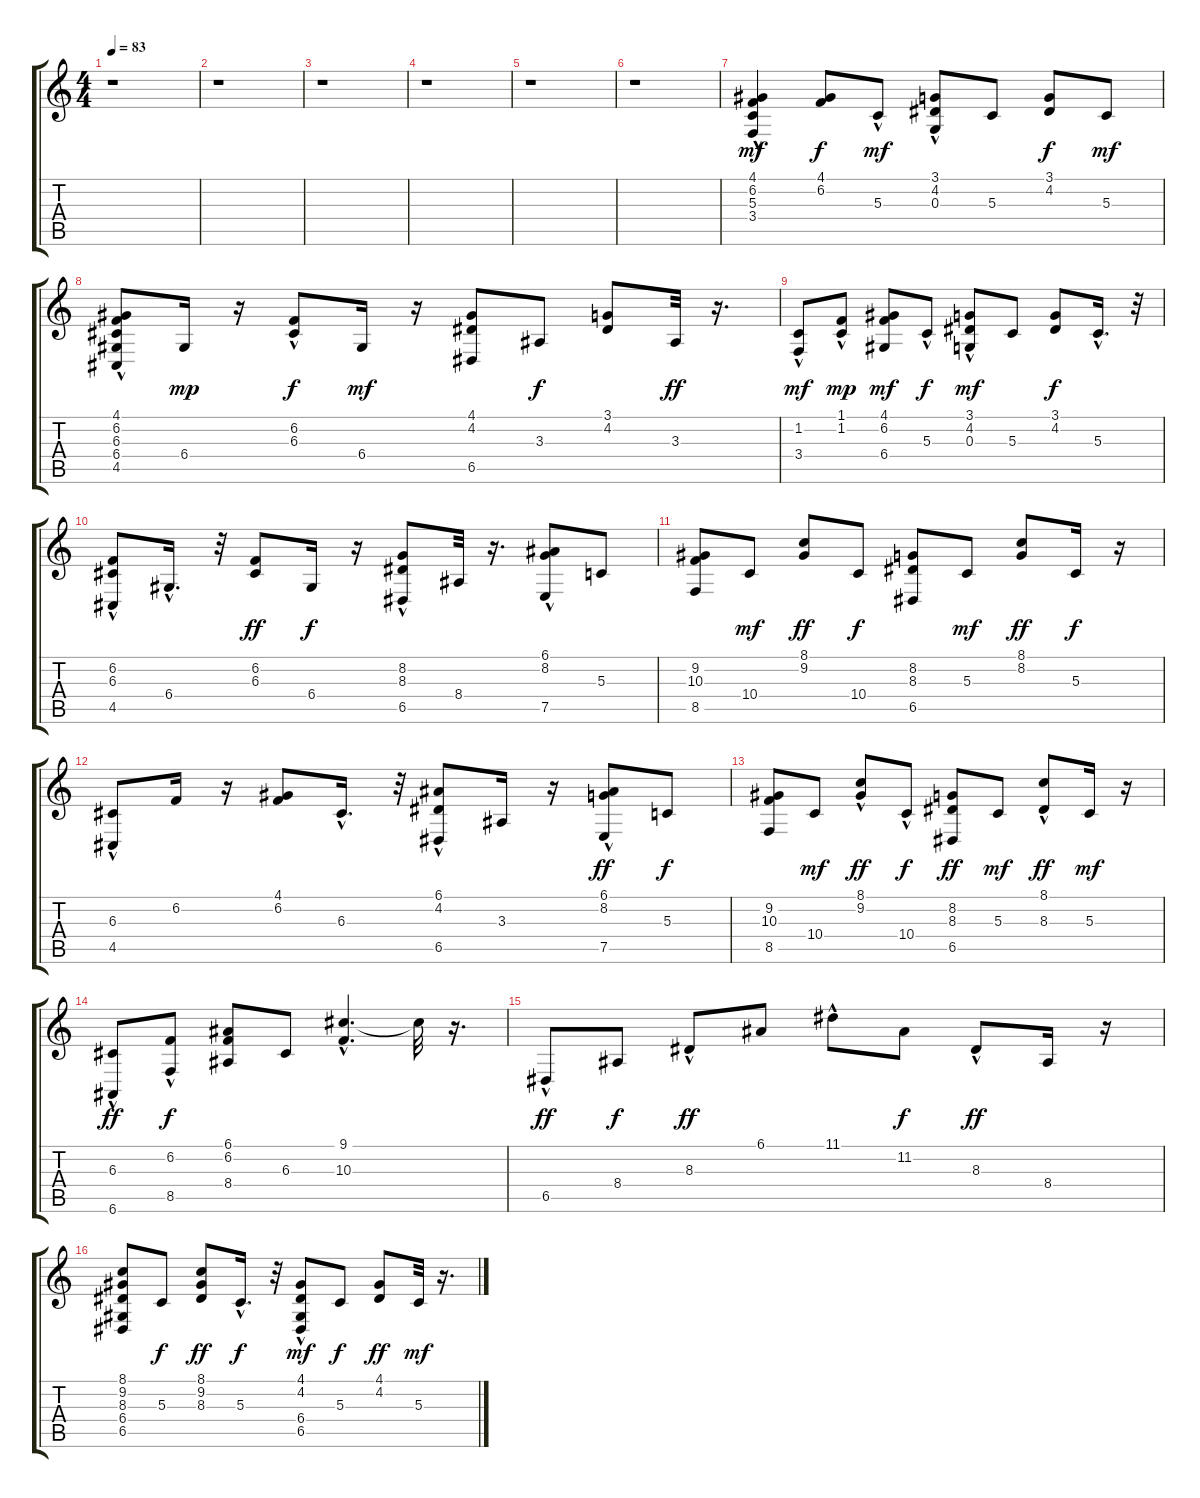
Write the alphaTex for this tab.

\track "" {instrument electricpiano1}
\staff {score tabs}
\tuning (E4 B3 G3 D3 A2 E2) {hide}
\ts (4 4)
\tempo 83
\clef g2
\ks c
r.1{dy mf} |
r.1 |
r.1 |
r.1 |
r.1 |
r.1 |
(4.1{hac} 6.2 5.3{hac} 3.4{hac}).4 (4.1 6.2).8{dy f} 5.3{hac}.8{dy mf} (3.1 4.2 0.3{hac}).8 5.3.8 (3.1 4.2).8{dy f} 5.3.8{dy mf} |
(4.1 6.2 6.3 6.4{hac} 4.5{hac}).8 6.4.16{dy mp} r.16 (6.2{hac} 6.3{hac}).8{dy f} 6.4.16{dy mf} r.16 (4.1 4.2 6.5).8 3.3.8{dy f} (3.1 4.2).8 3.3.32{dy ff} r.16{d} |
(1.2 3.4{hac}).8{dy mf} (1.1{hac} 1.2).8{dy mp} (4.1 6.2 6.4).8{dy mf} 5.3{hac}.8{dy f} (3.1 4.2 0.3{hac}).8{dy mf} 5.3.8 (3.1 4.2).8{dy f} 5.3{hac}.16{d} r.32 |
(6.2 6.3 4.5{hac}).8 6.4{hac}.16{d} r.32 (6.2 6.3).8{dy ff} 6.4.16{dy f} r.16 (8.2 8.3 6.5{hac}).8 8.4.32 r.16{d} (6.1 8.2 7.5{hac}).8 5.3.8 |
(9.2 10.3 8.5).8 10.4.8{dy mf} (8.1 9.2).8{dy ff} 10.4.8{dy f} (8.2 8.3 6.5).8 5.3.8{dy mf} (8.1 8.2).8{dy ff} 5.3.16{dy f} r.16 |
(6.3 4.5{hac}).8 6.2.16 r.16 (4.1 6.2).8 6.3{hac}.16{d} r.32 (6.1 4.2 6.5{hac}).8 3.3.16 r.16 (6.1 8.2 7.5{hac}).8{dy ff} 5.3.8{dy f} |
(9.2 10.3 8.5).8 10.4.8{dy mf} (8.1{hac} 9.2).8{dy ff} 10.4{hac}.8{dy f} (8.2 8.3 6.5).8{dy ff} 5.3.8{dy mf} (8.1{hac} 8.3).8{dy ff} 5.3.16{dy mf} r.16 |
(6.3 6.6{hac}).8{dy ff} (6.2 8.5{hac}).8{dy f} (6.1 6.2 8.4).8 6.3.8 (9.1{hac} 10.3{hac}).4{d} 9.1{t}.32 r.16{d} |
6.5{hac}.8{dy ff} 8.4.8{dy f} 8.3{hac}.8{dy ff} 6.1.8 11.1{hac}.8 11.2.8{dy f} 8.3{hac}.8{dy ff} 8.4.16 r.16 |
(8.1 9.2 8.3 6.4 6.5).8 5.3.8{dy f} (8.1 9.2 8.3).8{dy ff} 5.3{hac}.16{d dy f} r.32 (4.1 4.2 6.4{hac} 6.5{hac}).8{dy mf} 5.3.8{dy f} (4.1 4.2).8{dy ff} 5.3.32{dy mf} r.16{d}
